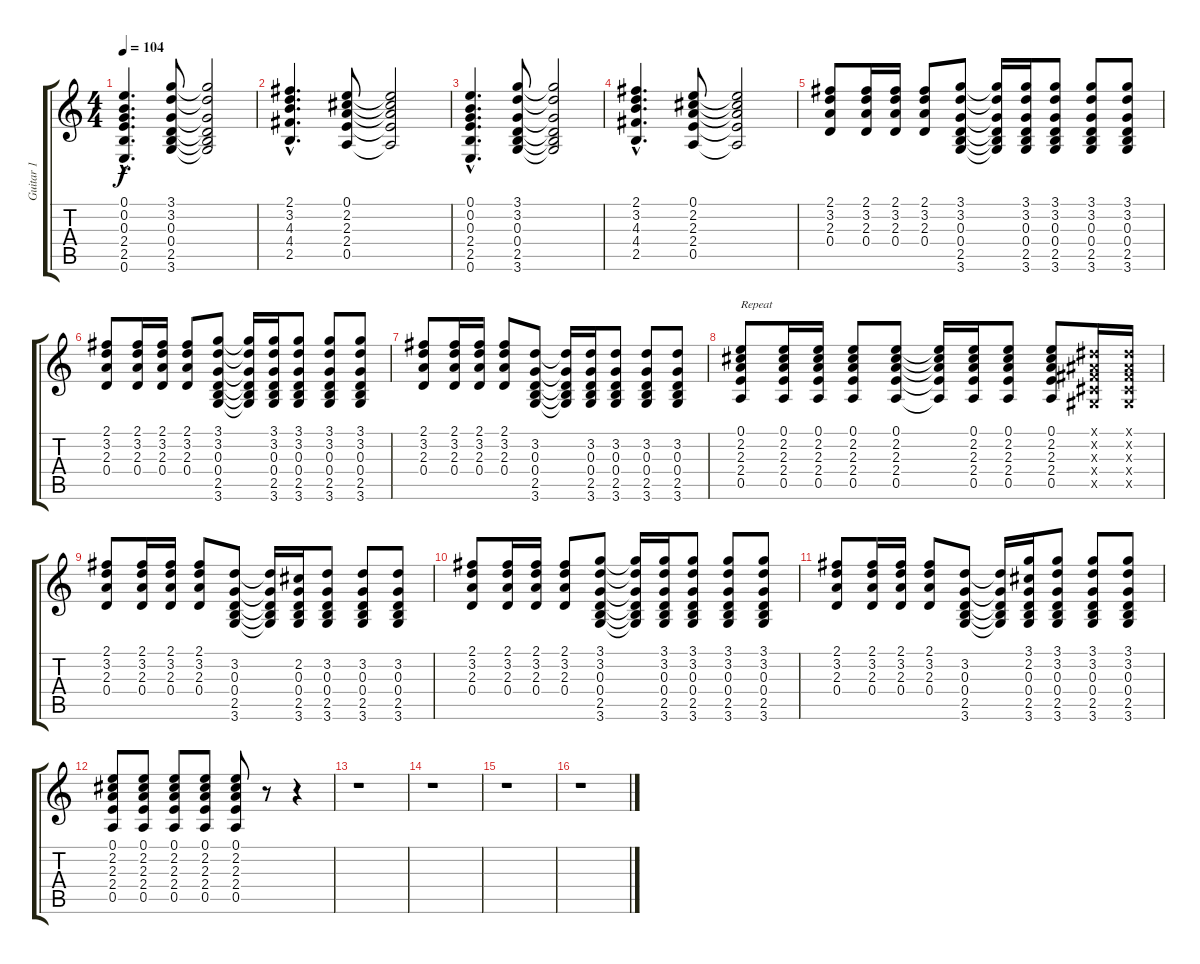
\track ("Guitar 1" "Guitar 1") {instrument acousticguitarnylon}
\staff {score tabs}
\tuning (E4 B3 G3 D3 A2 E2) {hide}
\ts (4 4)
\tempo 104
\clef g2
\ks c
(0.1{hac} 0.2{hac} 0.3{hac} 2.4{hac} 2.5{hac} 0.6{hac}).4{d dy f} (3.1 3.2 0.3 0.4 2.5 3.6).8 (3.1{t} 3.2{t} 0.3{t} 0.4{t} 2.5{t} 3.6{t}).2 |
(2.1{hac} 3.2{hac} 4.3{hac} 4.4{hac} 2.5{hac}).4{d} (0.1 2.2 2.3 2.4 0.5).8 (0.1{t} 2.2{t} 2.3{t} 2.4{t} 0.5{t}).2 |
(0.1{hac} 0.2{hac} 0.3{hac} 2.4{hac} 2.5{hac} 0.6{hac}).4{d} (3.1 3.2 0.3 0.4 2.5 3.6).8 (3.1{t} 3.2{t} 0.3{t} 0.4{t} 2.5{t} 3.6{t}).2 |
(2.1{hac} 3.2{hac} 4.3{hac} 4.4{hac} 2.5{hac}).4{d} (0.1 2.2 2.3 2.4 0.5).8 (0.1{t} 2.2{t} 2.3{t} 2.4{t} 0.5{t}).2 |
(2.1 3.2 2.3 0.4).8 (2.1 3.2 2.3 0.4).16 (2.1 3.2 2.3 0.4).16 (2.1 3.2 2.3 0.4).8 (3.1 3.2 0.3 0.4 2.5 3.6).8 (3.1{t} 3.2{t} 0.3{t} 0.4{t} 2.5{t} 3.6{t}).16 (3.1 3.2 0.3 0.4 2.5 3.6).16 (3.1 3.2 0.3 0.4 2.5 3.6).8 (3.1 3.2 0.3 0.4 2.5 3.6).8 (3.1 3.2 0.3 0.4 2.5 3.6).8 |
(2.1 3.2 2.3 0.4).8 (2.1 3.2 2.3 0.4).16 (2.1 3.2 2.3 0.4).16 (2.1 3.2 2.3 0.4).8 (3.1 3.2 0.3 0.4 2.5 3.6).8 (3.1{t} 3.2{t} 0.3{t} 0.4{t} 2.5{t} 3.6{t}).16 (3.1 3.2 0.3 0.4 2.5 3.6).16 (3.1 3.2 0.3 0.4 2.5 3.6).8 (3.1 3.2 0.3 0.4 2.5 3.6).8 (3.1 3.2 0.3 0.4 2.5 3.6).8 |
(2.1 3.2 2.3 0.4).8 (2.1 3.2 2.3 0.4).16 (2.1 3.2 2.3 0.4).16 (2.1 3.2 2.3 0.4).8 (3.2 0.3 0.4 2.5 3.6).8 (3.2{t} 0.3{t} 0.4{t} 2.5{t} 3.6{t}).16 (3.2 0.3 0.4 2.5 3.6).16 (3.2 0.3 0.4 2.5 3.6).8 (3.2 0.3 0.4 2.5 3.6).8 (3.2 0.3 0.4 2.5 3.6).8 |
(0.1 2.2 2.3 2.4 0.5).8{txt "Repeat"} (0.1 2.2 2.3 2.4 0.5).16 (0.1 2.2 2.3 2.4 0.5).16 (0.1 2.2 2.3 2.4 0.5).8 (0.1 2.2 2.3 2.4 0.5).8 (0.1{t} 2.2{t} 2.3{t} 2.4{t} 0.5{t}).16 (0.1 2.2 2.3 2.4 0.5).16 (0.1 2.2 2.3 2.4 0.5).8 (0.1 2.2 2.3 2.4 0.5).8 (-1.1{x} -1.2{x} -1.3{x} -1.4{x} -1.5{x}).16 (-1.1{x} -1.2{x} -1.3{x} -1.4{x} -1.5{x}).16 |
(2.1 3.2 2.3 0.4).8 (2.1 3.2 2.3 0.4).16 (2.1 3.2 2.3 0.4).16 (2.1 3.2 2.3 0.4).8 (3.2 0.3 0.4 2.5 3.6).8 (3.2{t} 0.3{t} 0.4{t} 2.5{t} 3.6{t}).16 (2.2 0.3 0.4 2.5 3.6).16 (3.2 0.3 0.4 2.5 3.6).8 (3.2 0.3 0.4 2.5 3.6).8 (3.2 0.3 0.4 2.5 3.6).8 |
(2.1 3.2 2.3 0.4).8 (2.1 3.2 2.3 0.4).16 (2.1 3.2 2.3 0.4).16 (2.1 3.2 2.3 0.4).8 (3.1 3.2 0.3 0.4 2.5 3.6).8 (3.1{t} 3.2{t} 0.3{t} 0.4{t} 2.5{t} 3.6{t}).16 (3.1 3.2 0.3 0.4 2.5 3.6).16 (3.1 3.2 0.3 0.4 2.5 3.6).8 (3.1 3.2 0.3 0.4 2.5 3.6).8 (3.1 3.2 0.3 0.4 2.5 3.6).8 |
(2.1 3.2 2.3 0.4).8 (2.1 3.2 2.3 0.4).16 (2.1 3.2 2.3 0.4).16 (2.1 3.2 2.3 0.4).8 (3.2 0.3 0.4 2.5 3.6).8 (3.2{t} 0.3{t} 0.4{t} 2.5{t} 3.6{t}).16 (3.1 2.2 0.3 0.4 2.5 3.6).16 (3.1 3.2 0.3 0.4 2.5 3.6).8 (3.1 3.2 0.3 0.4 2.5 3.6).8 (3.1 3.2 0.3 0.4 2.5 3.6).8 |
(0.1 2.2 2.3 2.4 0.5).8 (0.1 2.2 2.3 2.4 0.5).8 (0.1 2.2 2.3 2.4 0.5).8 (0.1 2.2 2.3 2.4 0.5).8 (0.1 2.2 2.3 2.4 0.5).8 r.8 r.4 |
r.1 |
r.1 |
r.1 |
r.1
